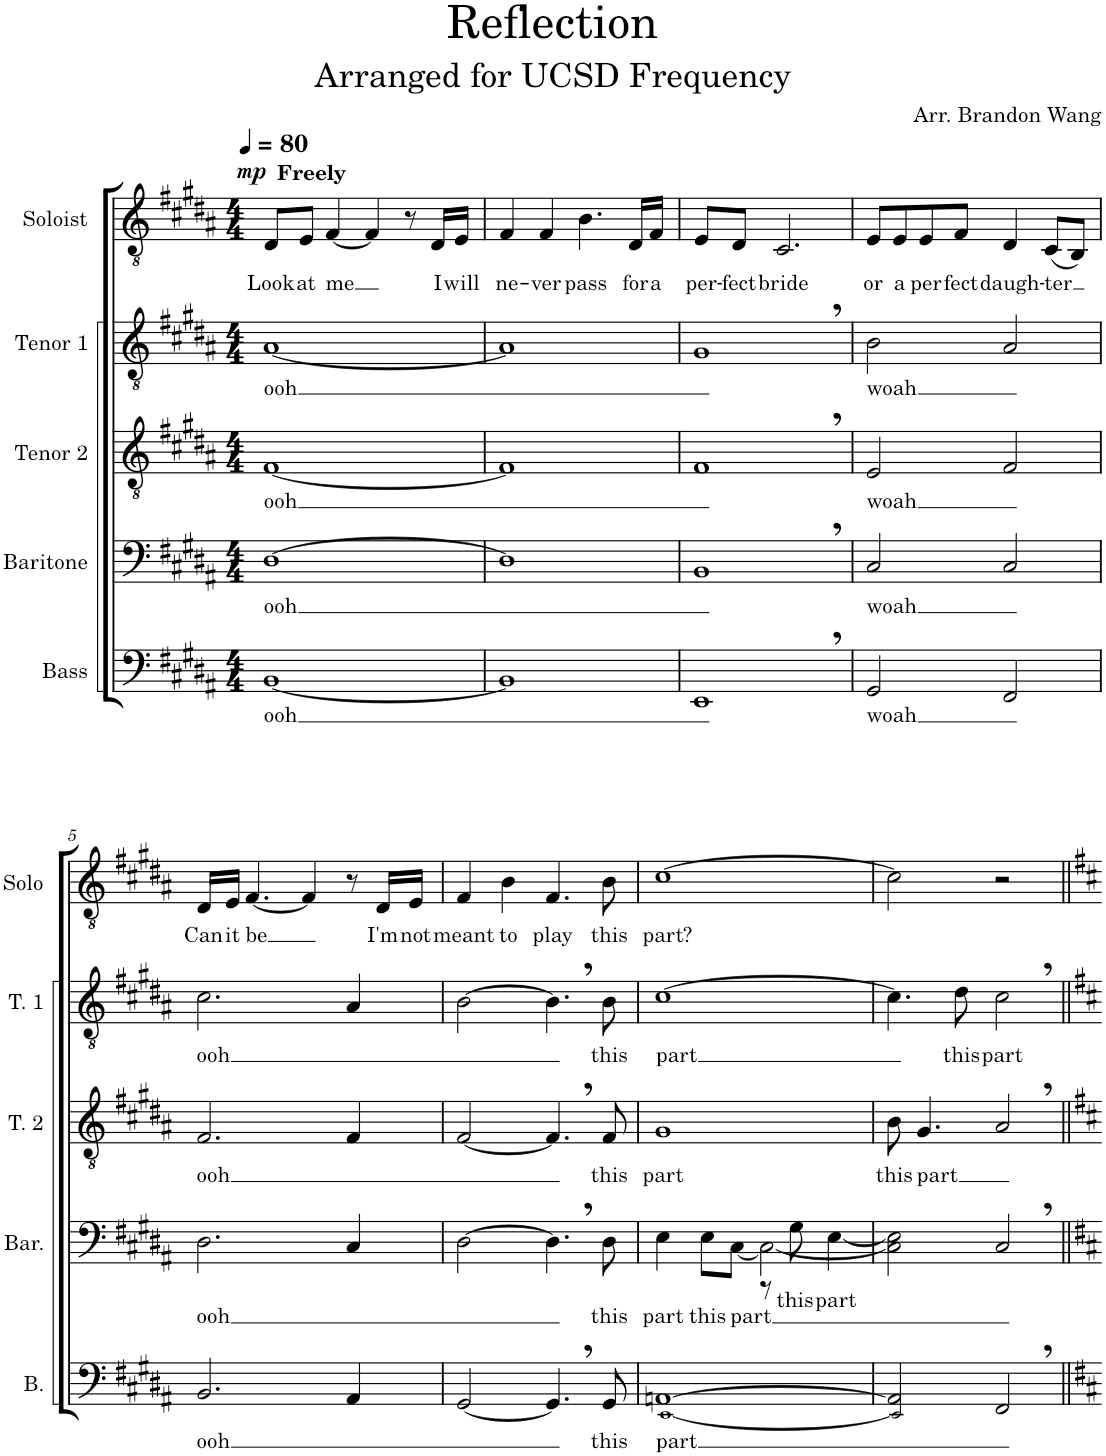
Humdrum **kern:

**kern	**text	**kern	**text	**text	**kern	**text	**kern	**text	**kern	**text	**dynam
*part5	*part5	*part4	*part4	*part4	*part3	*part3	*part2	*part2	*part1	*part1	*part1
*staff5	*staff5	*staff4	*staff4	*staff4	*staff3	*staff3	*staff2	*staff2	*staff1	*staff1	*staff1
*I"Bass	*	*I"Baritone	*	*	*I"Tenor 2	*	*I"Tenor 1	*	*I"Soloist	*	*
*I'B.	*	*I'Bar.	*	*	*I'T. 2	*	*I'T. 1	*	*I'Solo	*	*
*clefF4	*	*clefF4	*	*	*clefGv2	*	*clefGv2	*	*clefGv2	*	*
*k[f#c#g#d#a#]	*	*k[f#c#g#d#a#]	*	*	*k[f#c#g#d#a#]	*	*k[f#c#g#d#a#]	*	*k[f#c#g#d#a#]	*	*
*M4/4	*	*M4/4	*	*	*M4/4	*	*M4/4	*	*M4/4	*	*
*MM80	*	*MM80	*	*	*MM80	*	*MM80	*	*MM80	*	*
=1	=1	=1	=1	=1	=1	=1	=1	=1	=1	=1	=1
!	!	!	!	!	!	!	!	!	!LO:TX:a:B:t=Freely	!	!
!	!LO:LY:b	!	!LO:LY:b	!	!	!LO:LY:b	!	!LO:LY:b	!	!LO:LY:b	!LO:DY:a
[1BB	ooh	[1D#	ooh	.	[1F#	ooh	[1A#	ooh	8D#/L	Look	mp
!	!	!	!	!	!	!	!	!	!	!LO:LY:b	!
.	.	.	.	.	.	.	.	.	8E/J	at	.
!	!	!	!	!	!	!	!	!	!	!LO:LY:b	!
.	.	.	.	.	.	.	.	.	[4F#/	me	.
.	.	.	.	.	.	.	.	.	4F#/]	.	.
.	.	.	.	.	.	.	.	.	8r	.	.
!	!	!	!	!	!	!	!	!	!	!LO:LY:b	!
.	.	.	.	.	.	.	.	.	16D#/LL	I	.
!	!	!	!	!	!	!	!	!	!	!LO:LY:b	!
.	.	.	.	.	.	.	.	.	16E/JJ	will	.
=2	=2	=2	=2	=2	=2	=2	=2	=2	=2	=2	=2
!	!	!	!	!	!	!	!	!	!	!LO:LY:b	!
1BB]	.	1D#]	.	.	1F#]	.	1A#]	.	4F#/	ne-	.
!	!	!	!	!	!	!	!	!	!	!LO:LY:b	!
.	.	.	.	.	.	.	.	.	4F#/	-ver	.
!	!	!	!	!	!	!	!	!	!	!LO:LY:b	!
.	.	.	.	.	.	.	.	.	4.B\	pass	.
!	!	!	!	!	!	!	!	!	!	!LO:LY:b	!
.	.	.	.	.	.	.	.	.	16D#/LL	for	.
!	!	!	!	!	!	!	!	!	!	!LO:LY:b	!
.	.	.	.	.	.	.	.	.	16F#/JJ	a	.
=3	=3	=3	=3	=3	=3	=3	=3	=3	=3	=3	=3
!	!	!	!	!	!	!	!	!	!	!LO:LY:b	!
1EE,	.	1BB,	.	.	1F#,	.	1G#,	.	8E/L	per-	.
!	!	!	!	!	!	!	!	!	!	!LO:LY:b	!
.	.	.	.	.	.	.	.	.	8D#/J	-fect	.
!	!	!	!	!	!	!	!	!	!	!LO:LY:b	!
.	.	.	.	.	.	.	.	.	2.C#/	bride	.
=4	=4	=4	=4	=4	=4	=4	=4	=4	=4	=4	=4
!	!LO:LY:b	!	!LO:LY:b	!	!	!LO:LY:b	!	!LO:LY:b	!	!LO:LY:b	!
2GG#/	woah	2C#/	woah	.	2E/	woah	2B\	woah	8E/L	or	.
!	!	!	!	!	!	!	!	!	!	!LO:LY:b	!
.	.	.	.	.	.	.	.	.	8E/	a	.
!	!	!	!	!	!	!	!	!	!	!LO:LY:b	!
.	.	.	.	.	.	.	.	.	8E/	per	.
!	!	!	!	!	!	!	!	!	!	!LO:LY:b	!
.	.	.	.	.	.	.	.	.	8F#/J	fect	.
!	!	!	!	!	!	!	!	!	!	!LO:LY:b	!
2FF#/	.	2C#/	.	.	2F#/	.	2A#/	.	4D#/	daugh-	.
!	!	!	!	!	!	!	!	!	!	!LO:LY:b	!
.	.	.	.	.	.	.	.	.	(8C#/L	-ter	.
.	.	.	.	.	.	.	.	.	8BB/J)	.	.
!!LO:LB:g=z
=5	=5	=5	=5	=5	=5	=5	=5	=5	=5	=5	=5
!	!LO:LY:b	!	!LO:LY:b	!	!	!LO:LY:b	!	!LO:LY:b	!	!LO:LY:b	!
2.BB/	ooh	2.D#\	ooh	.	2.F#/	ooh	2.c#\	ooh	16D#/LL	Can	.
!	!	!	!	!	!	!	!	!	!	!LO:LY:b	!
.	.	.	.	.	.	.	.	.	16E/JJ	it	.
!	!	!	!	!	!	!	!	!	!	!LO:LY:b	!
.	.	.	.	.	.	.	.	.	[4.F#/	be	.
.	.	.	.	.	.	.	.	.	4F#/]	.	.
4AA#/	.	4C#/	.	.	4F#/	.	4A#/	.	8r	.	.
!	!	!	!	!	!	!	!	!	!	!LO:LY:b	!
.	.	.	.	.	.	.	.	.	16D#/LL	I'm	.
!	!	!	!	!	!	!	!	!	!	!LO:LY:b	!
.	.	.	.	.	.	.	.	.	16E/JJ	not	.
=6	=6	=6	=6	=6	=6	=6	=6	=6	=6	=6	=6
!	!	!	!	!	!	!	!	!	!	!LO:LY:b	!
[2GG#/	.	[2D#\	.	.	[2F#/	.	[2B\	.	4F#/	meant	.
!	!	!	!	!	!	!	!	!	!	!LO:LY:b	!
.	.	.	.	.	.	.	.	.	4B\	to	.
!	!	!	!	!	!	!	!	!	!	!LO:LY:b	!
4.GG#,/]	.	4.D#,\]	.	.	4.F#,/]	.	4.B,\]	.	4.F#/	play	.
!	!LO:LY:b	!	!LO:LY:b	!	!	!LO:LY:b	!	!LO:LY:b	!	!LO:LY:b	!
8GG#/	this	8D#\	this	.	8F#/	this	8B\	this	8B\	this	.
=7	=7	=7	=7	=7	=7	=7	=7	=7	=7	=7	=7
!	!LO:LY:b	!	!LO:LY:b	!	!	!LO:LY:b	!	!LO:LY:b	!	!LO:LY:b	!
*	*	*^	*	*	*	*	*	*	*	*	*
[1EE! [1AAn	part	4E\	2ryy	part	.	1G#	part	[1c#	part	[1c#	part?	.
!	!	!	!	!LO:LY:b	!	!	!	!	!	!	!	!
.	.	8E\L	.	this	.	.	.	.	.	.	.	.
!	!	!	!	!LO:LY:b	!	!	!	!	!	!	!	!
.	.	[8C#\J	.	part	.	.	.	.	.	.	.	.
.	.	2C#\_	8r	.	.	.	.	.	.	.	.	.
!	!	!	!	!	!LO:LY:b	!	!	!	!	!	!	!
.	.	.	8G#\	.	this	.	.	.	.	.	.	.
!	!	!	!	!	!LO:LY:b	!	!	!	!	!	!	!
.	.	.	[4E\	.	part	.	.	.	.	.	.	.
=8	=8	=8	=8	=8	=8	=8	=8	=8	=8	=8	=8	=8
!	!	!	!	!	!	!	!LO:LY:b	!	!	!	!	!
*	*	*v	*v	*	*	*	*	*	*	*	*	*
2EE!/] 2AA/]	.	2C#\] 2E\]	.	.	8B\	this	4.c#\]	.	2c#\]	.	.
!	!	!	!	!	!	!LO:LY:b	!	!	!	!	!
.	.	.	.	.	4.G#/	part	.	.	.	.	.
!	!	!	!	!	!	!	!	!LO:LY:b	!	!	!
.	.	.	.	.	.	.	8d#\	this	.	.	.
!	!	!	!	!	!	!	!	!LO:LY:b	!	!	!
2FF#,/	.	2C#,/	.	.	2A#,/	.	2c#,\	part	2r	.	.
=||	=||	=||	=||	=||	=||	=||	=||	=||	=||	=||	=||
*-	*-	*-	*-	*-	*-	*-	*-	*-	*-	*-	*-
